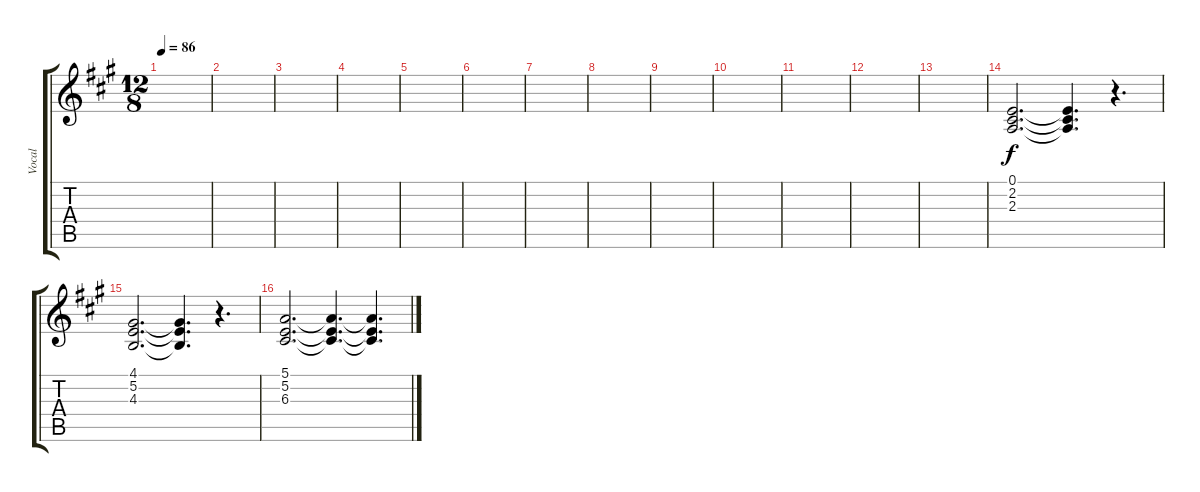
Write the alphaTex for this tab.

\track ("Vocal" "Vocal") {instrument stringensemble1}
\staff {score tabs}
\tuning (E4 B3 G3 D3 A2 E2) {hide}
\ts (12 8)
\tempo 86
\clef g2
\ks a
|
|
|
|
|
|
|
|
|
|
|
|
|
(0.1 2.2 2.3).2{d} (0.1{t} 2.2{t} 2.3{t}).4{d} r.4{d} |
(4.1 5.2 4.3).2{d} (4.1{t} 5.2{t} 4.3{t}).4{d} r.4{d} |
(5.1 5.2 6.3).2{d} (5.1{t} 5.2{t} 6.3{t}).4{d} (5.1{t} 5.2{t} 6.3{t}).4{d}
